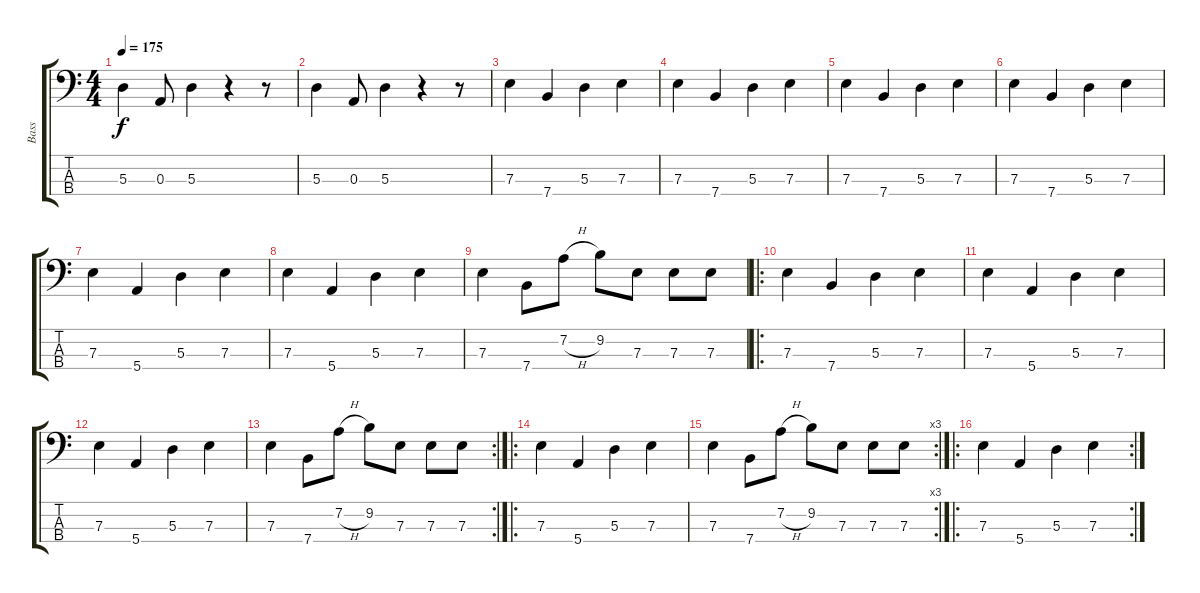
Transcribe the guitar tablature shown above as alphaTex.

\track ("Bass" "Bass") {instrument electricbassfinger}
\staff {score tabs}
\tuning (G2 D2 A1 E1) {hide}
\ts (4 4)
\tempo 175
\clef f4
\ks c
5.3.4{dy f} 0.3.8 5.3.4 r.4 r.8 |
5.3.4 0.3.8 5.3.4 r.4 r.8 |
7.3.4 7.4.4 5.3.4 7.3.4 |
7.3.4 7.4.4 5.3.4 7.3.4 |
7.3.4 7.4.4 5.3.4 7.3.4 |
7.3.4 7.4.4 5.3.4 7.3.4 |
7.3.4 5.4.4 5.3.4 7.3.4 |
7.3.4 5.4.4 5.3.4 7.3.4 |
7.3.4 7.4.8 7.2{h}.8 9.2.8 7.3.8 7.3.8 7.3.8 |
\ro
7.3.4 7.4.4 5.3.4 7.3.4 |
7.3.4 5.4.4 5.3.4 7.3.4 |
7.3.4 5.4.4 5.3.4 7.3.4 |
\rc 2
7.3.4 7.4.8 7.2{h}.8 9.2.8 7.3.8 7.3.8 7.3.8 |
\ro
7.3.4 5.4.4 5.3.4 7.3.4 |
\rc 3
7.3.4 7.4.8 7.2{h}.8 9.2.8 7.3.8 7.3.8 7.3.8 |
\ro
\rc 2
7.3.4 5.4.4 5.3.4 7.3.4
